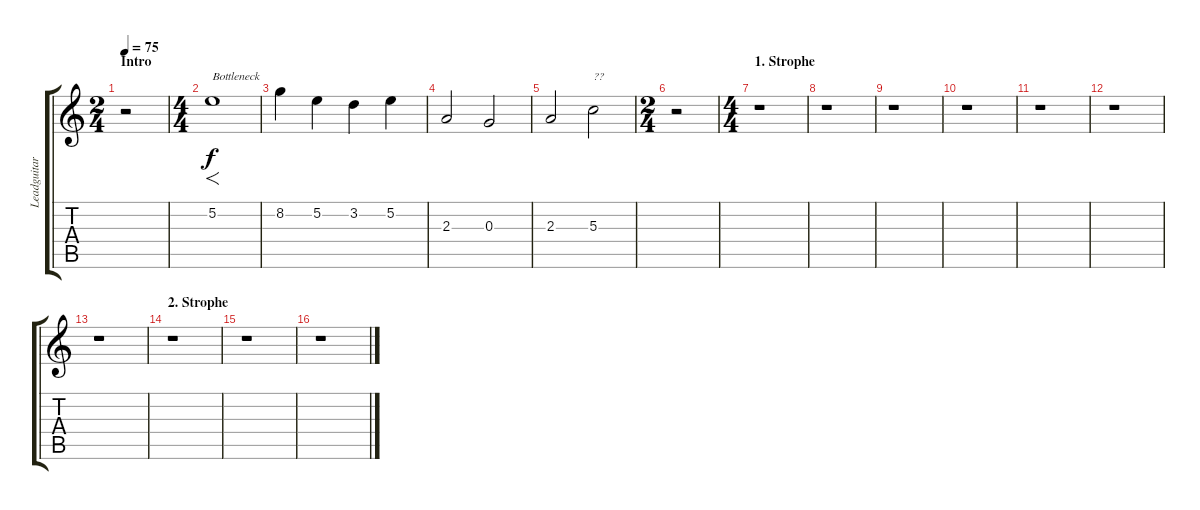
\track ("Leadguitar" "Leadguitar") {instrument overdrivenguitar}
\staff {score tabs}
\tuning (E4 B3 G3 D3 A2 E2) {hide}
\ts (2 4)
\section ("" "Intro")
\tempo 75
\clef g2
\ks c
r.2{dy f instrument overdrivenguitar} |
\ts (4 4)
5.2.1{f txt "Bottleneck"} |
8.2.4 5.2.4 3.2.4 5.2.4 |
2.3.2 0.3.2 |
2.3.2 5.3.2{txt "??"} |
\ts (2 4)
r.2 |
\ts (4 4)
\section ("" "1. Strophe")
r.1 |
r.1 |
r.1 |
r.1 |
r.1 |
r.1 |
r.1 |
\section ("" "2. Strophe")
r.1 |
r.1 |
r.1
